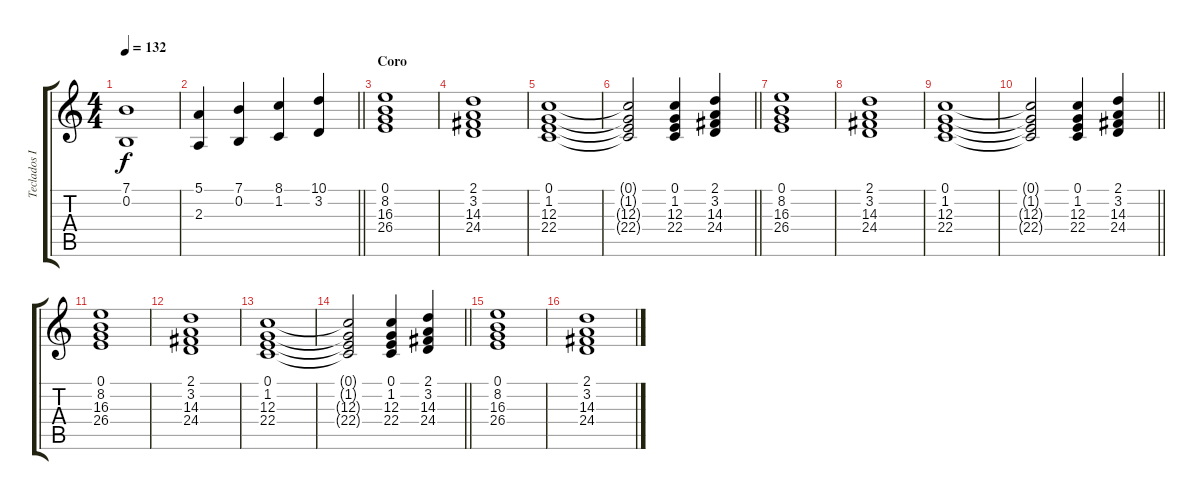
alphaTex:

\track ("Teclados II" "Teclados I") {instrument stringensemble1}
\staff {score tabs}
\tuning (E4 B3 G3 D3 A2 E2) {hide}
\ts (4 4)
\tempo 132
\clef g2
\ks c
(7.1{t} 0.2{t}).1{dy f} |
\barLineRight lightlight
(5.1 2.3).4 (7.1 0.2).4 (8.1 1.2).4 (10.1 3.2).4 |
\section ("" "Coro")
(0.1 8.2 16.3 26.4).1 |
(2.1 3.2 14.3 24.4).1 |
(0.1 1.2 12.3 22.4).1 |
\barLineRight lightlight
(0.1{t} 1.2{t} 12.3{t} 22.4{t}).2 (0.1 1.2 12.3 22.4).4 (2.1 3.2 14.3 24.4).4 |
(0.1 8.2 16.3 26.4).1 |
(2.1 3.2 14.3 24.4).1 |
(0.1 1.2 12.3 22.4).1 |
\barLineRight lightlight
(0.1{t} 1.2{t} 12.3{t} 22.4{t}).2 (0.1 1.2 12.3 22.4).4 (2.1 3.2 14.3 24.4).4 |
(0.1 8.2 16.3 26.4).1 |
(2.1 3.2 14.3 24.4).1 |
(0.1 1.2 12.3 22.4).1 |
\barLineRight lightlight
(0.1{t} 1.2{t} 12.3{t} 22.4{t}).2 (0.1 1.2 12.3 22.4).4 (2.1 3.2 14.3 24.4).4 |
(0.1 8.2 16.3 26.4).1 |
(2.1 3.2 14.3 24.4).1
